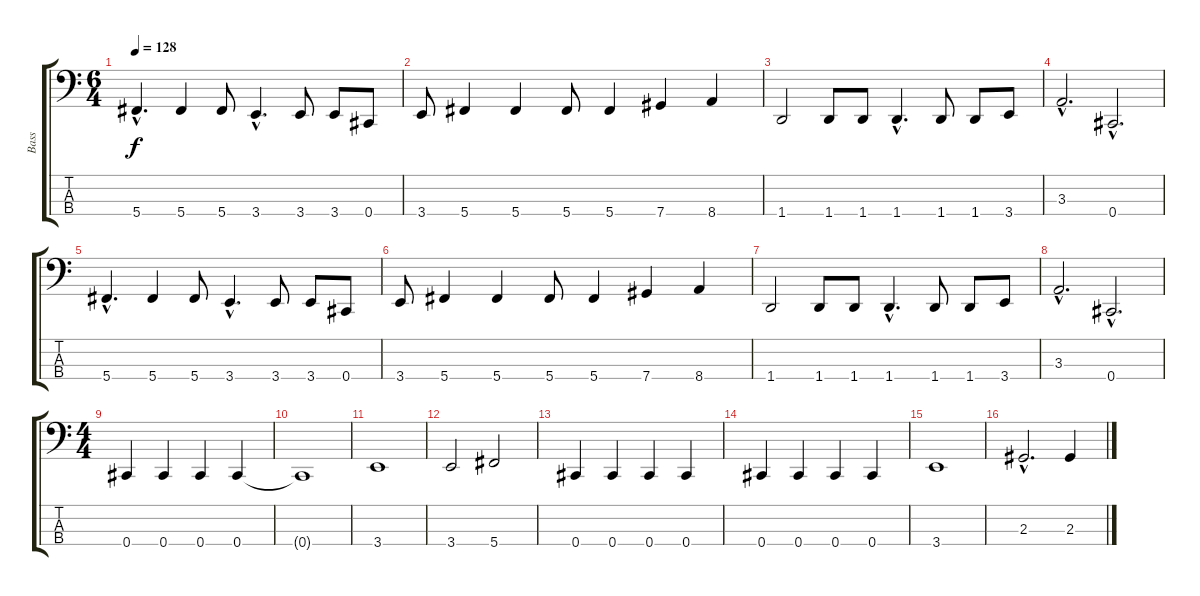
\track ("Bass" "Bass") {instrument electricbasspick}
\staff {score tabs}
\tuning (E2 B1 Gb1 Db1) {hide}
\ts (6 4)
\tempo 128
\clef f4
\ks c
5.4{hac}.4{d dy f} 5.4.4 5.4.8 3.4{hac}.4{d} 3.4.8 3.4.8 0.4.8 |
3.4.8 5.4.4 5.4.4 5.4.8 5.4.4 7.4.4 8.4.4 |
1.4.2 1.4.8 1.4.8 1.4{hac}.4{d} 1.4.8 1.4.8 3.4.8 |
3.3{hac}.2{d} 0.4{hac}.2{d} |
5.4{hac}.4{d} 5.4.4 5.4.8 3.4{hac}.4{d} 3.4.8 3.4.8 0.4.8 |
3.4.8 5.4.4 5.4.4 5.4.8 5.4.4 7.4.4 8.4.4 |
1.4.2 1.4.8 1.4.8 1.4{hac}.4{d} 1.4.8 1.4.8 3.4.8 |
3.3{hac}.2{d} 0.4{hac}.2{d} |
\ts (4 4)
0.4.4 0.4.4 0.4.4 0.4.4 |
0.4{t}.1 |
3.4.1 |
3.4.2 5.4.2 |
0.4.4 0.4.4 0.4.4 0.4.4 |
0.4.4 0.4.4 0.4.4 0.4.4 |
3.4.1 |
2.3{hac}.2{d} 2.3.4
